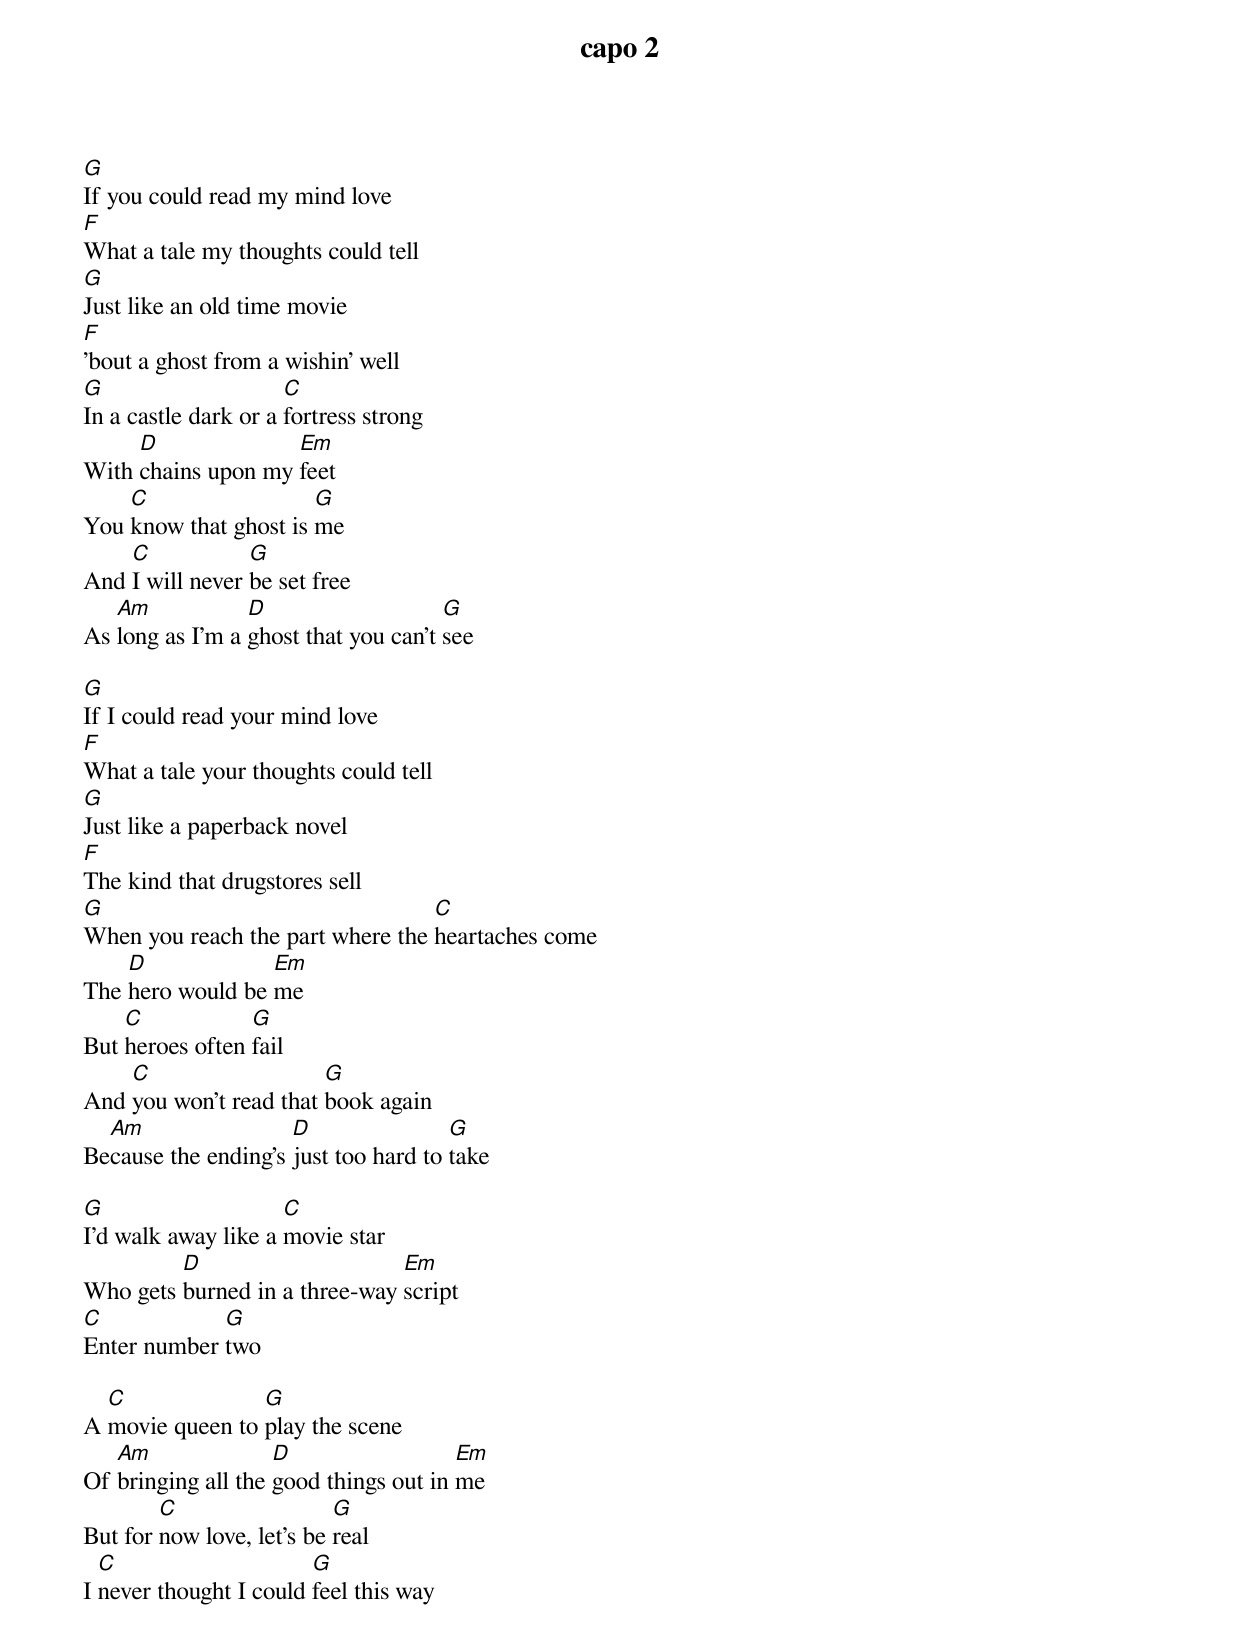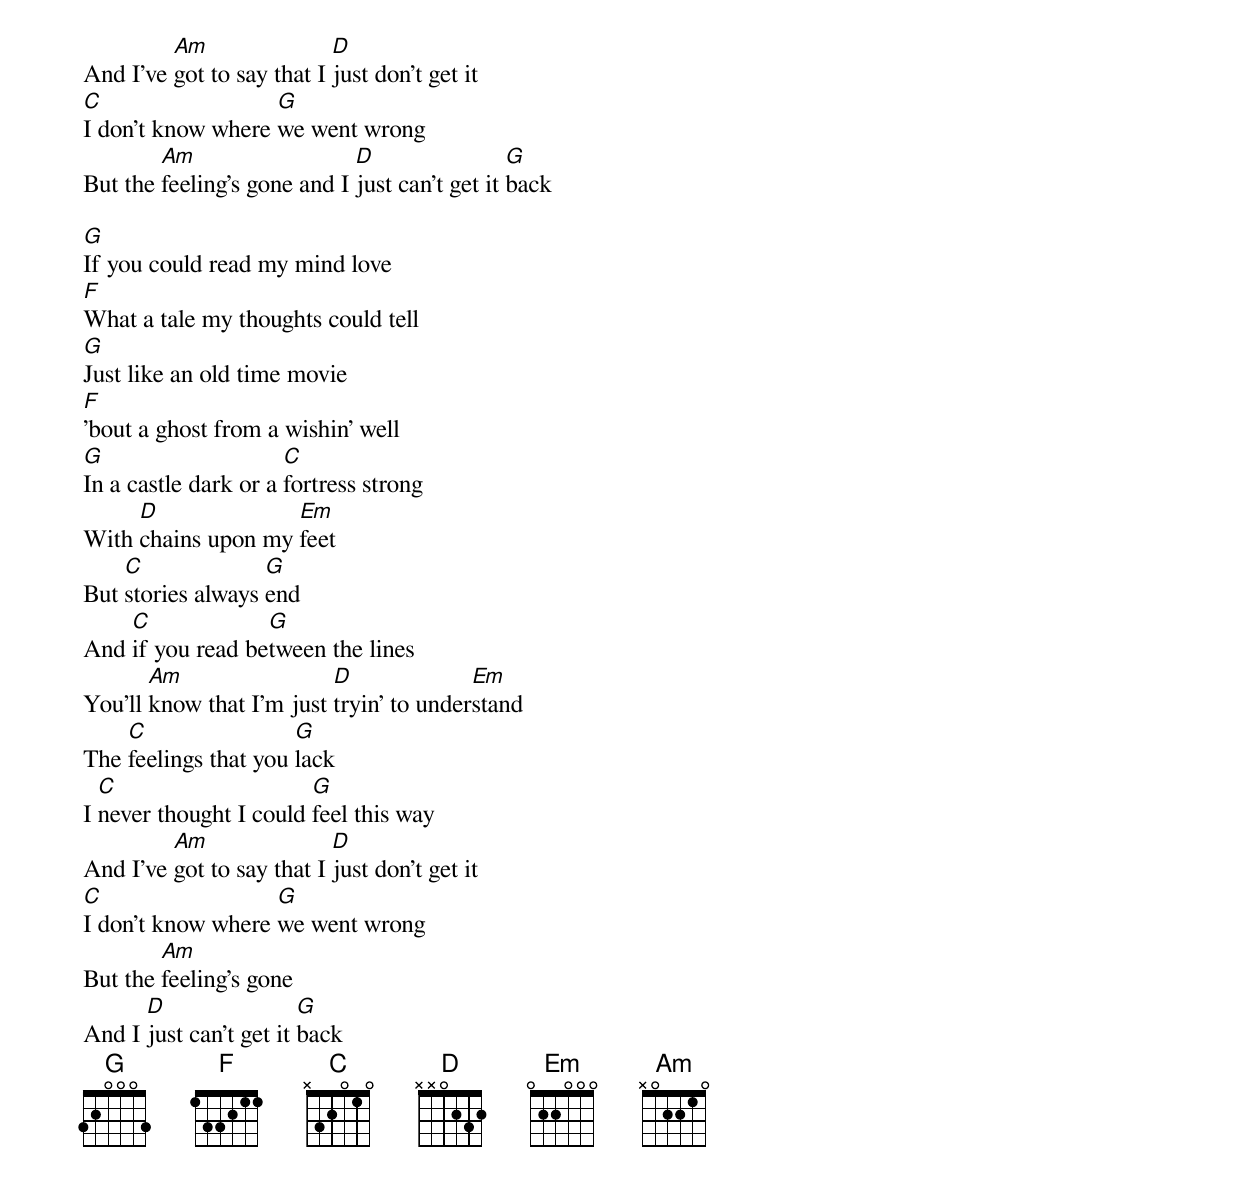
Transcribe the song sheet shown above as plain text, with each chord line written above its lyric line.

capo 2

G
If you could read my mind love
F
What a tale my thoughts could tell
G
Just like an old time movie
F
'bout a ghost from a wishin' well
G                     C
In a castle dark or a fortress strong
     D              Em
With chains upon my feet
    C                  G
You know that ghost is me
    C            G
And I will never be set free
   Am            D                    G
As long as I'm a ghost that you can't see

G
If I could read your mind love
F
What a tale your thoughts could tell
G
Just like a paperback novel
F
The kind that drugstores sell
G                                 C
When you reach the part where the heartaches come
    D             Em
The hero would be me
    C            G
But heroes often fail
    C                   G
And you won't read that book again
  Am                 D                G
Because the ending's just too hard to take

G                    C
I'd walk away like a movie star
         D                     Em
Who gets burned in a three-way script
C            G
Enter number two

  C              G
A movie queen to play the scene
   Am               D                  Em
Of bringing all the good things out in me
        C                  G
But for now love, let's be real
  C                     G
I never thought I could feel this way
         Am                D
And I've got to say that I just don't get it
C                  G
I don't know where we went wrong
        Am                   D                 G
But the feeling's gone and I just can’t get it back

G
If you could read my mind love
F
What a tale my thoughts could tell
G
Just like an old time movie
F
'bout a ghost from a wishin' well
G                     C
In a castle dark or a fortress strong
     D              Em
With chains upon my feet
    C              G
But stories always end
    C             G
And if you read between the lines
       Am                 D              Em
You'll know that I'm just tryin' to understand
    C                 G
The feelings that you lack
  C                     G
I never thought I could feel this way
         Am                D
And I've got to say that I just don't get it
C                  G
I don't know where we went wrong
        Am
But the feeling's gone
      D                 G
And I just can't get it back
